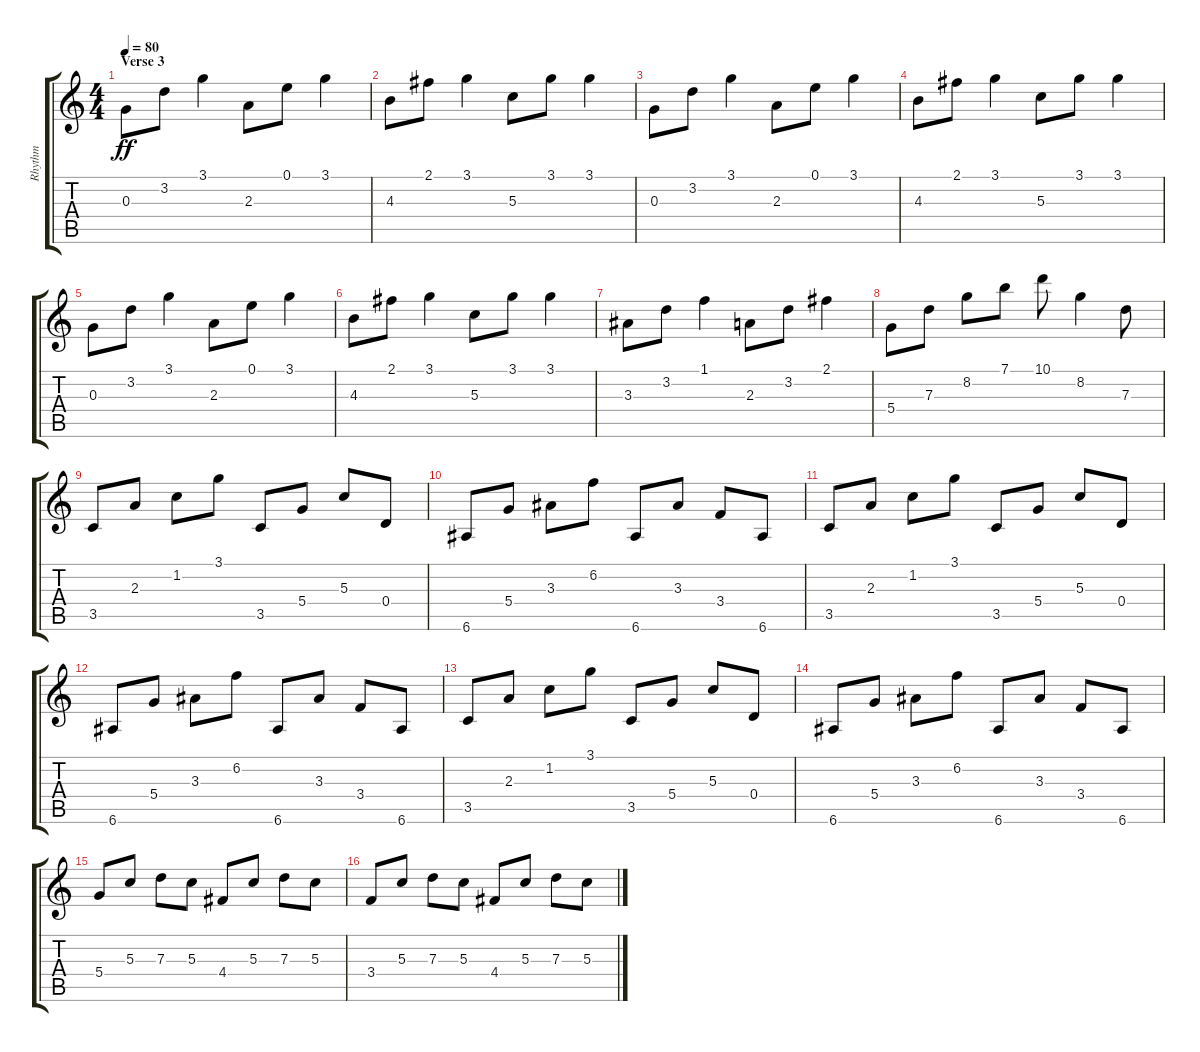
\track ("Rhythm" "Rhythm") {instrument acousticguitarnylon}
\staff {score tabs}
\tuning (E4 B3 G3 D3 A2 E2) {hide}
\ts (4 4)
\section ("" "Verse 3")
\tempo 80
\clef g2
\ks c
0.3.8{dy ff volume 10} 3.2.8 3.1.4 2.3.8 0.1.8 3.1.4 |
4.3.8 2.1.8 3.1.4 5.3.8 3.1.8 3.1.4 |
0.3.8 3.2.8 3.1.4 2.3.8 0.1.8 3.1.4 |
4.3.8 2.1.8 3.1.4 5.3.8 3.1.8 3.1.4 |
0.3.8 3.2.8 3.1.4 2.3.8 0.1.8 3.1.4 |
4.3.8 2.1.8 3.1.4 5.3.8 3.1.8 3.1.4 |
3.3.8 3.2.8 1.1.4 2.3.8 3.2.8 2.1.4 |
5.4.8 7.3.8 8.2.8 7.1.8 10.1.8 8.2.4 7.3.8 |
3.5.8 2.3.8 1.2.8 3.1.8 3.5.8 5.4.8 5.3.8 0.4.8 |
6.6.8 5.4.8 3.3.8 6.2.8 6.6.8 3.3.8 3.4.8 6.6.8 |
3.5.8 2.3.8 1.2.8 3.1.8 3.5.8 5.4.8 5.3.8 0.4.8 |
6.6.8 5.4.8 3.3.8 6.2.8 6.6.8 3.3.8 3.4.8 6.6.8 |
3.5.8 2.3.8 1.2.8 3.1.8 3.5.8 5.4.8 5.3.8 0.4.8 |
6.6.8 5.4.8 3.3.8 6.2.8 6.6.8 3.3.8 3.4.8 6.6.8 |
5.4.8 5.3.8 7.3.8 5.3.8 4.4.8 5.3.8 7.3.8 5.3.8 |
3.4.8 5.3.8 7.3.8 5.3.8 4.4.8 5.3.8 7.3.8 5.3.8
